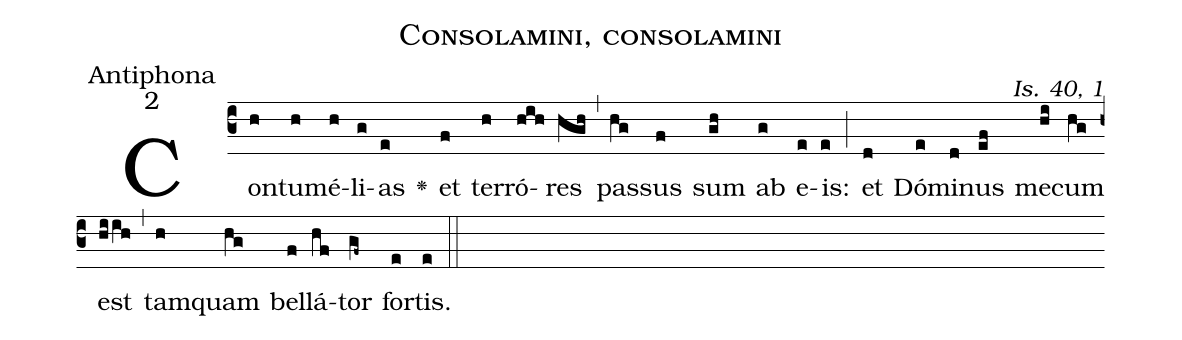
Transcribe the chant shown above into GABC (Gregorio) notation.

name:Consolamini, consolamini;
office-part:Antiphona;
mode:2;
commentary:Is. 40, 1;
%%
(c3) Con(h)tu(h)mé(h)li(g)as(e) <v>\greheightstar</v>() et(f) ter(h)ró(hih)res(hgh) (,) pas(hg)sus(f) sum(gh) ab(g) e(e)is:(e) (;) et(d) Dó(e)mi(d)nus(ef) me(hi)cum(hg) est(hiih) (,) tam(h)quam(hg) bel(f)lá(hf)tor(gf~) for(e)tis.(e) (::)
